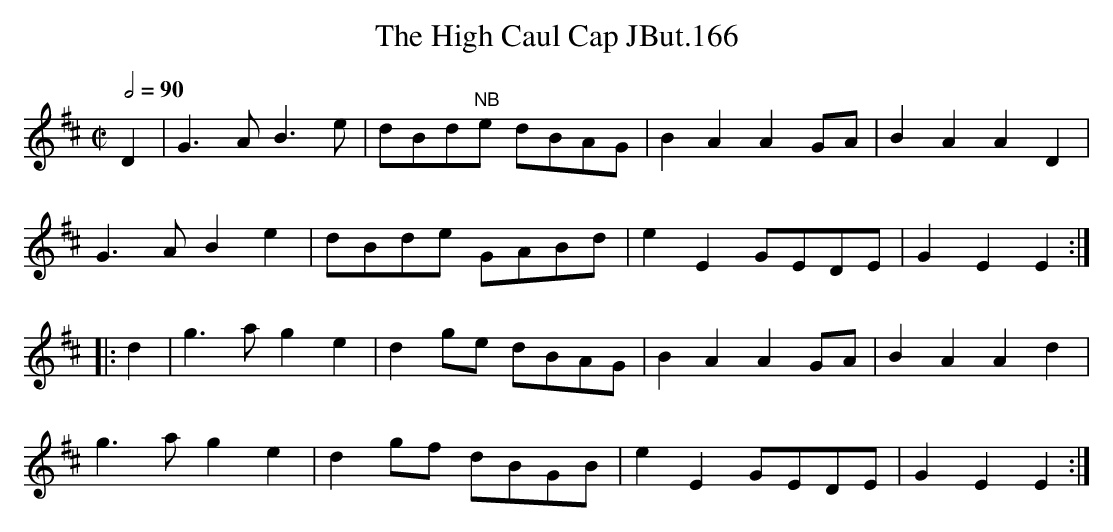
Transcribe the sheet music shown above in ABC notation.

X:1
T:High Caul Cap JBut.166, The
M:C|
L:1/8
Q:2/4=90
K:D
D2 | G3A B3e | dBd"NB"e dBAG | B2A2 A2GA | B2A2A2D2 |
G3A B2e2 | dBde GABd | e2E2 GEDE | G2E2E2 :|
|:d2 | g3a g2e2 | d2ge dBAG | B2A2A2GA | B2A2A2d2 |
g3a g2e2 | d2gf dBGB | e2E2 GEDE | G2E2E2 :|
